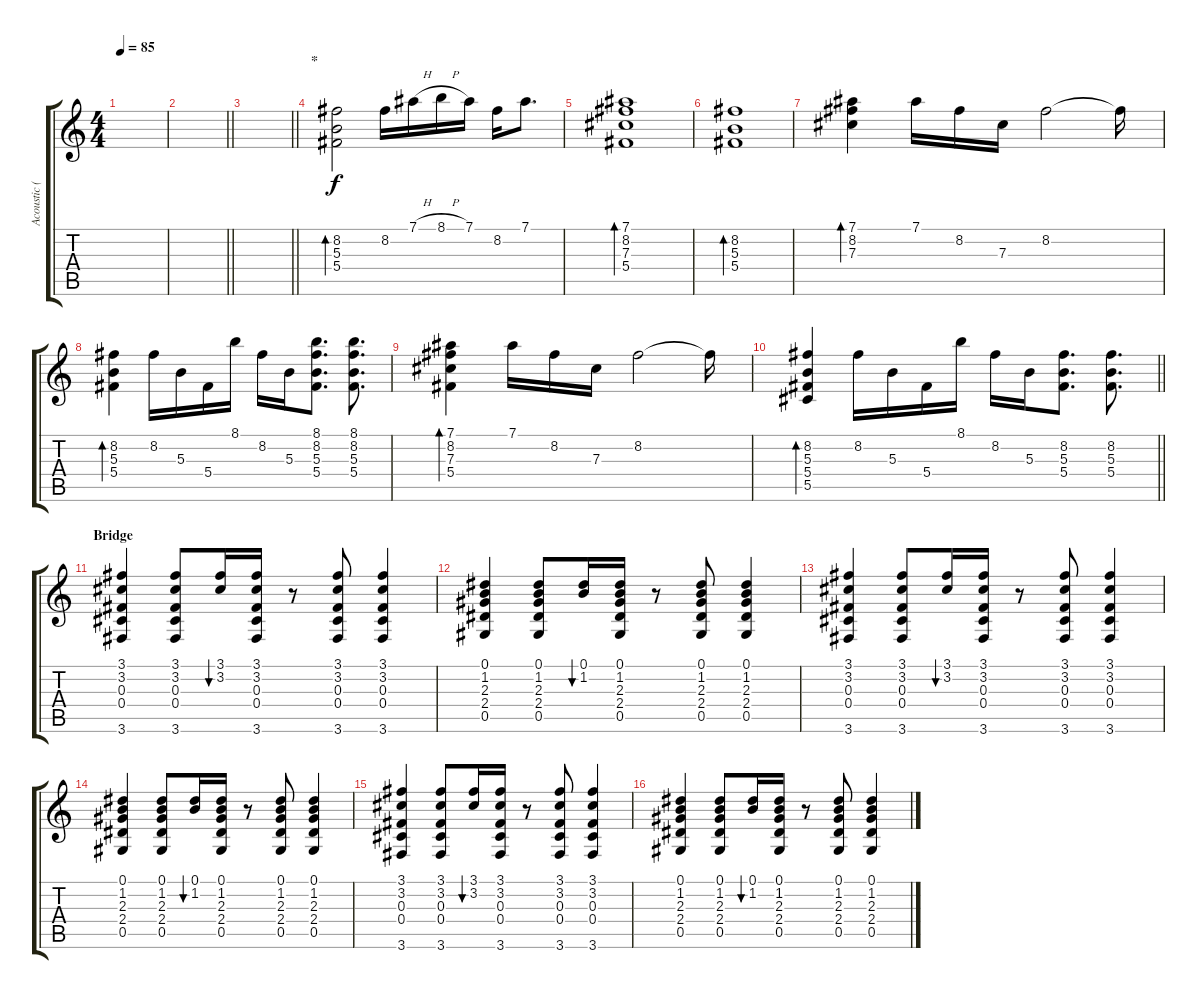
\track ("Acoustic (Ron \"Bumblefoot\" Thal)" "Acoustic (") {instrument acousticguitarsteel}
\staff {score tabs}
\tuning (Eb4 Bb3 Gb3 Db3 Ab2 Eb2) {hide}
\ts (4 4)
\tempo 85
\clef g2
\ks c
|
\barLineRight lightlight
|
\barLineRight lightlight
|
\section ("" "*")
(8.2 5.3 5.4).2{bd 240} 8.2.16 7.1{h}.16 8.1{h}.16 7.1.16 8.2.16 7.1.8{d} |
(7.1 8.2 7.3 5.4).1{bd 240} |
(8.2 5.3 5.4).1{bd 240} |
(7.1 8.2 7.3).4{bd 240} 7.1.16 8.2.16 7.3.16 8.2.2 8.2{t}.16 |
(8.2 5.3 5.4).4{bd 240} 8.2.16 5.3.16 5.4.16 8.1.16 8.2.16 5.3.16 (8.1 8.2 5.3 5.4).8{d} (8.1 8.2 5.3 5.4).8{d} |
(7.1 8.2 7.3 5.4).4{bd 240} 7.1.16 8.2.16 7.3.16 8.2.2 8.2{t}.16 |
\barLineRight lightlight
(8.2 5.3 5.4 5.5).4{bd 240} 8.2.16 5.3.16 5.4.16 8.1.16 8.2.16 5.3.16 (8.2 5.3 5.4).8{d} (8.2 5.3 5.4).8{d} |
\section ("" "Bridge")
(3.1 3.2 0.3 0.4 3.6).4 (3.1 3.2 0.3 0.4 3.6).8 (3.1 3.2).16{bu 480} (3.1 3.2 0.3 0.4 3.6).16 r.8 (3.1 3.2 0.3 0.4 3.6).8 (3.1 3.2 0.3 0.4 3.6).4 |
(0.1 1.2 2.3 2.4 0.5).4 (0.1 1.2 2.3 2.4 0.5).8 (0.1 1.2).16{bu 480} (0.1 1.2 2.3 2.4 0.5).16 r.8 (0.1 1.2 2.3 2.4 0.5).8 (0.1 1.2 2.3 2.4 0.5).4 |
(3.1 3.2 0.3 0.4 3.6).4 (3.1 3.2 0.3 0.4 3.6).8 (3.1 3.2).16{bu 480} (3.1 3.2 0.3 0.4 3.6).16 r.8 (3.1 3.2 0.3 0.4 3.6).8 (3.1 3.2 0.3 0.4 3.6).4 |
(0.1 1.2 2.3 2.4 0.5).4 (0.1 1.2 2.3 2.4 0.5).8 (0.1 1.2).16{bu 480} (0.1 1.2 2.3 2.4 0.5).16 r.8 (0.1 1.2 2.3 2.4 0.5).8 (0.1 1.2 2.3 2.4 0.5).4 |
(3.1 3.2 0.3 0.4 3.6).4 (3.1 3.2 0.3 0.4 3.6).8 (3.1 3.2).16{bu 480} (3.1 3.2 0.3 0.4 3.6).16 r.8 (3.1 3.2 0.3 0.4 3.6).8 (3.1 3.2 0.3 0.4 3.6).4 |
(0.1 1.2 2.3 2.4 0.5).4 (0.1 1.2 2.3 2.4 0.5).8 (0.1 1.2).16{bu 480} (0.1 1.2 2.3 2.4 0.5).16 r.8 (0.1 1.2 2.3 2.4 0.5).8 (0.1 1.2 2.3 2.4 0.5).4
